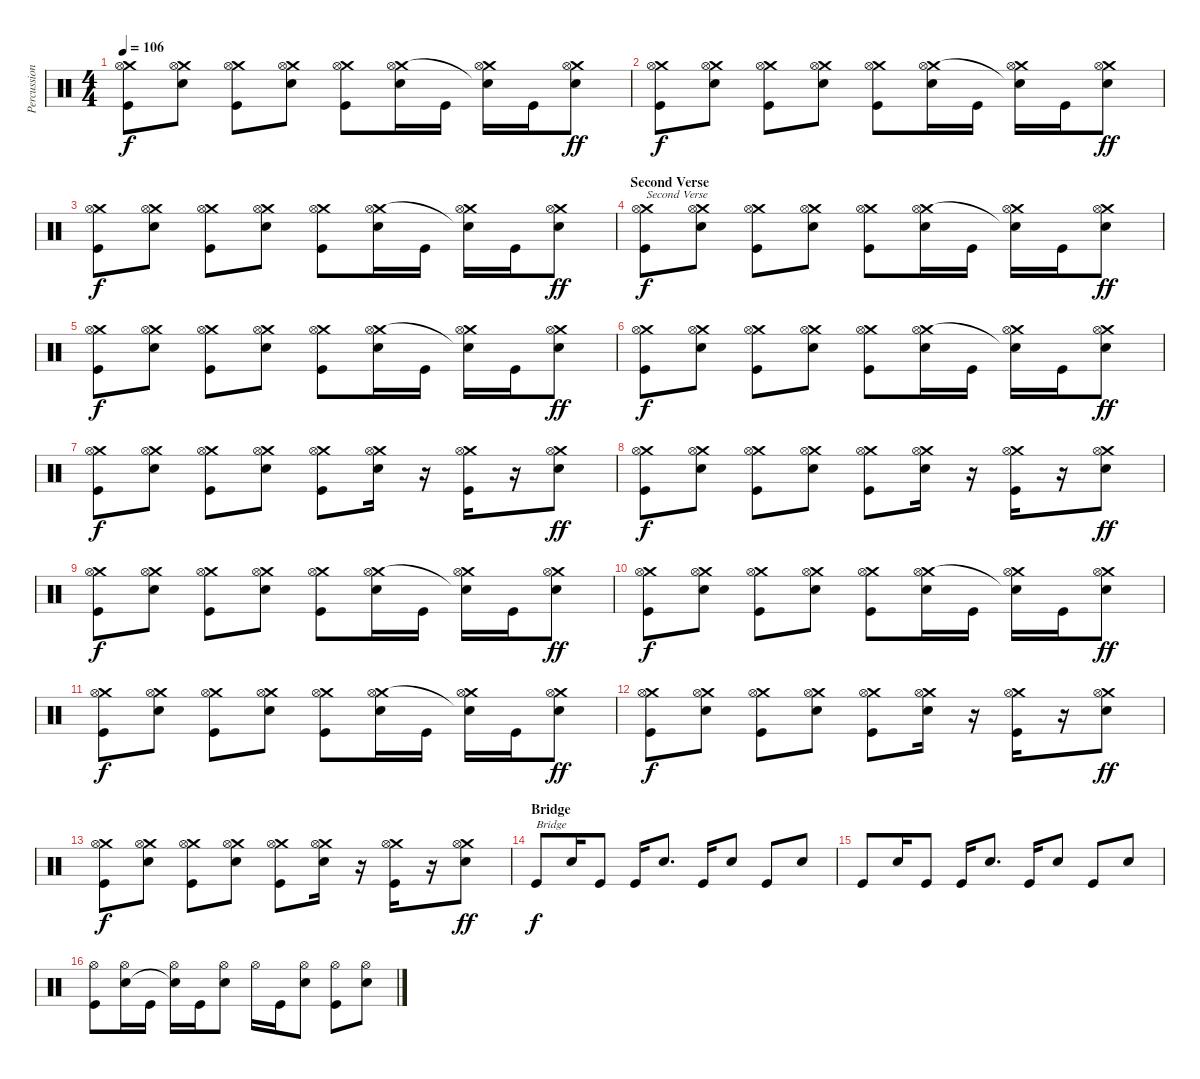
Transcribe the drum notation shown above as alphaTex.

\track ("Percussion" "Percussion") {instrument percussion}
\staff {score}
\articulation defaults
\ts (4 4)
\tempo 106
\clef neutral
\ks c
("Crash medium (hit)" "Hi-Hat (open)" "Kick (hit)").8{dy f} ("Crash medium (hit)" "Electric Snare (hit)" "Hi-Hat (open)").8 ("Crash medium (hit)" "Hi-Hat (open)" "Kick (hit)").8 ("Crash medium (hit)" "Electric Snare (hit)" "Hi-Hat (open)").8 ("Crash medium (hit)" "Hi-Hat (open)" "Kick (hit)").8 ("Crash medium (hit)" "Electric Snare (hit)" "Hi-Hat (open)").16 "Kick (hit)".16 ("Crash medium (hit)" "Hi-Hat (open)" "Snare (hit)"{t}).16 "Kick (hit)".16 ("Crash medium (hit)" "Electric Snare (hit)" "Hi-Hat (open)").8{dy ff} |
("Crash medium (hit)" "Hi-Hat (open)" "Kick (hit)").8{dy f} ("Crash medium (hit)" "Electric Snare (hit)" "Hi-Hat (open)").8 ("Crash medium (hit)" "Hi-Hat (open)" "Kick (hit)").8 ("Crash medium (hit)" "Electric Snare (hit)" "Hi-Hat (open)").8 ("Crash medium (hit)" "Hi-Hat (open)" "Kick (hit)").8 ("Crash medium (hit)" "Electric Snare (hit)" "Hi-Hat (open)").16 "Kick (hit)".16 ("Crash medium (hit)" "Hi-Hat (open)" "Snare (hit)"{t}).16 "Kick (hit)".16 ("Crash medium (hit)" "Electric Snare (hit)" "Hi-Hat (open)").8{dy ff} |
("Crash medium (hit)" "Hi-Hat (open)" "Kick (hit)").8{dy f} ("Crash medium (hit)" "Electric Snare (hit)" "Hi-Hat (open)").8 ("Crash medium (hit)" "Hi-Hat (open)" "Kick (hit)").8 ("Crash medium (hit)" "Electric Snare (hit)" "Hi-Hat (open)").8 ("Crash medium (hit)" "Hi-Hat (open)" "Kick (hit)").8 ("Crash medium (hit)" "Electric Snare (hit)" "Hi-Hat (open)").16 "Kick (hit)".16 ("Crash medium (hit)" "Hi-Hat (open)" "Snare (hit)"{t}).16 "Kick (hit)".16 ("Crash medium (hit)" "Electric Snare (hit)" "Hi-Hat (open)").8{dy ff} |
\section ("" "Second Verse")
("Crash medium (hit)" "Hi-Hat (open)" "Kick (hit)").8{txt "Second Verse" dy f} ("Crash medium (hit)" "Electric Snare (hit)" "Hi-Hat (open)").8 ("Crash medium (hit)" "Hi-Hat (open)" "Kick (hit)").8 ("Crash medium (hit)" "Electric Snare (hit)" "Hi-Hat (open)").8 ("Crash medium (hit)" "Hi-Hat (open)" "Kick (hit)").8 ("Crash medium (hit)" "Electric Snare (hit)" "Hi-Hat (open)").16 "Kick (hit)".16 ("Crash medium (hit)" "Hi-Hat (open)" "Snare (hit)"{t}).16 "Kick (hit)".16 ("Crash medium (hit)" "Electric Snare (hit)" "Hi-Hat (open)").8{dy ff} |
("Crash medium (hit)" "Hi-Hat (open)" "Kick (hit)").8{dy f} ("Crash medium (hit)" "Electric Snare (hit)" "Hi-Hat (open)").8 ("Crash medium (hit)" "Hi-Hat (open)" "Kick (hit)").8 ("Crash medium (hit)" "Electric Snare (hit)" "Hi-Hat (open)").8 ("Crash medium (hit)" "Hi-Hat (open)" "Kick (hit)").8 ("Crash medium (hit)" "Electric Snare (hit)" "Hi-Hat (open)").16 "Kick (hit)".16 ("Crash medium (hit)" "Hi-Hat (open)" "Snare (hit)"{t}).16 "Kick (hit)".16 ("Crash medium (hit)" "Electric Snare (hit)" "Hi-Hat (open)").8{dy ff} |
("Crash medium (hit)" "Hi-Hat (open)" "Kick (hit)").8{dy f} ("Crash medium (hit)" "Electric Snare (hit)" "Hi-Hat (open)").8 ("Crash medium (hit)" "Hi-Hat (open)" "Kick (hit)").8 ("Crash medium (hit)" "Electric Snare (hit)" "Hi-Hat (open)").8 ("Crash medium (hit)" "Hi-Hat (open)" "Kick (hit)").8 ("Crash medium (hit)" "Electric Snare (hit)" "Hi-Hat (open)").16 "Kick (hit)".16 ("Crash medium (hit)" "Hi-Hat (open)" "Snare (hit)"{t}).16 "Kick (hit)".16 ("Crash medium (hit)" "Electric Snare (hit)" "Hi-Hat (open)").8{dy ff} |
("Crash medium (hit)" "Hi-Hat (open)" "Kick (hit)").8{dy f} ("Crash medium (hit)" "Electric Snare (hit)" "Hi-Hat (open)").8 ("Crash medium (hit)" "Hi-Hat (open)" "Kick (hit)").8 ("Crash medium (hit)" "Electric Snare (hit)" "Hi-Hat (open)").8 ("Crash medium (hit)" "Hi-Hat (open)" "Kick (hit)").8 ("Crash medium (hit)" "Electric Snare (hit)" "Hi-Hat (open)").16 r.16 ("Crash medium (hit)" "Hi-Hat (open)" "Kick (hit)").16 r.16 ("Crash medium (hit)" "Electric Snare (hit)" "Hi-Hat (open)").8{dy ff} |
("Crash medium (hit)" "Hi-Hat (open)" "Kick (hit)").8{dy f} ("Crash medium (hit)" "Electric Snare (hit)" "Hi-Hat (open)").8 ("Crash medium (hit)" "Hi-Hat (open)" "Kick (hit)").8 ("Crash medium (hit)" "Electric Snare (hit)" "Hi-Hat (open)").8 ("Crash medium (hit)" "Hi-Hat (open)" "Kick (hit)").8 ("Crash medium (hit)" "Electric Snare (hit)" "Hi-Hat (open)").16 r.16 ("Crash medium (hit)" "Hi-Hat (open)" "Kick (hit)").16 r.16 ("Crash medium (hit)" "Electric Snare (hit)" "Hi-Hat (open)").8{dy ff} |
("Crash medium (hit)" "Hi-Hat (open)" "Kick (hit)").8{dy f} ("Crash medium (hit)" "Electric Snare (hit)" "Hi-Hat (open)").8 ("Crash medium (hit)" "Hi-Hat (open)" "Kick (hit)").8 ("Crash medium (hit)" "Electric Snare (hit)" "Hi-Hat (open)").8 ("Crash medium (hit)" "Hi-Hat (open)" "Kick (hit)").8 ("Crash medium (hit)" "Electric Snare (hit)" "Hi-Hat (open)").16 "Kick (hit)".16 ("Crash medium (hit)" "Hi-Hat (open)" "Snare (hit)"{t}).16 "Kick (hit)".16 ("Crash medium (hit)" "Electric Snare (hit)" "Hi-Hat (open)").8{dy ff} |
("Crash medium (hit)" "Hi-Hat (open)" "Kick (hit)").8{dy f} ("Crash medium (hit)" "Electric Snare (hit)" "Hi-Hat (open)").8 ("Crash medium (hit)" "Hi-Hat (open)" "Kick (hit)").8 ("Crash medium (hit)" "Electric Snare (hit)" "Hi-Hat (open)").8 ("Crash medium (hit)" "Hi-Hat (open)" "Kick (hit)").8 ("Crash medium (hit)" "Electric Snare (hit)" "Hi-Hat (open)").16 "Kick (hit)".16 ("Crash medium (hit)" "Hi-Hat (open)" "Snare (hit)"{t}).16 "Kick (hit)".16 ("Crash medium (hit)" "Electric Snare (hit)" "Hi-Hat (open)").8{dy ff} |
("Crash medium (hit)" "Hi-Hat (open)" "Kick (hit)").8{dy f} ("Crash medium (hit)" "Electric Snare (hit)" "Hi-Hat (open)").8 ("Crash medium (hit)" "Hi-Hat (open)" "Kick (hit)").8 ("Crash medium (hit)" "Electric Snare (hit)" "Hi-Hat (open)").8 ("Crash medium (hit)" "Hi-Hat (open)" "Kick (hit)").8 ("Crash medium (hit)" "Electric Snare (hit)" "Hi-Hat (open)").16 "Kick (hit)".16 ("Crash medium (hit)" "Hi-Hat (open)" "Snare (hit)"{t}).16 "Kick (hit)".16 ("Crash medium (hit)" "Electric Snare (hit)" "Hi-Hat (open)").8{dy ff} |
("Crash medium (hit)" "Hi-Hat (open)" "Kick (hit)").8{dy f} ("Crash medium (hit)" "Electric Snare (hit)" "Hi-Hat (open)").8 ("Crash medium (hit)" "Hi-Hat (open)" "Kick (hit)").8 ("Crash medium (hit)" "Electric Snare (hit)" "Hi-Hat (open)").8 ("Crash medium (hit)" "Hi-Hat (open)" "Kick (hit)").8 ("Crash medium (hit)" "Electric Snare (hit)" "Hi-Hat (open)").16 r.16 ("Crash medium (hit)" "Hi-Hat (open)" "Kick (hit)").16 r.16 ("Crash medium (hit)" "Electric Snare (hit)" "Hi-Hat (open)").8{dy ff} |
("Crash medium (hit)" "Hi-Hat (open)" "Kick (hit)").8{dy f} ("Crash medium (hit)" "Electric Snare (hit)" "Hi-Hat (open)").8 ("Crash medium (hit)" "Hi-Hat (open)" "Kick (hit)").8 ("Crash medium (hit)" "Electric Snare (hit)" "Hi-Hat (open)").8 ("Crash medium (hit)" "Hi-Hat (open)" "Kick (hit)").8 ("Crash medium (hit)" "Electric Snare (hit)" "Hi-Hat (open)").16 r.16 ("Crash medium (hit)" "Hi-Hat (open)" "Kick (hit)").16 r.16 ("Crash medium (hit)" "Electric Snare (hit)" "Hi-Hat (open)").8{dy ff} |
\section ("" "Bridge")
"Kick (hit)".8{txt "Bridge" dy f} "Electric Snare (hit)".16 "Kick (hit)".8 "Kick (hit)".16 "Electric Snare (hit)".8{d} "Kick (hit)".16 "Electric Snare (hit)".8 "Kick (hit)".8 "Electric Snare (hit)".8 |
"Kick (hit)".8 "Electric Snare (hit)".16 "Kick (hit)".8 "Kick (hit)".16 "Electric Snare (hit)".8{d} "Kick (hit)".16 "Electric Snare (hit)".8 "Kick (hit)".8 "Electric Snare (hit)".8 |
("Hi-Hat (open)" "Kick (hit)").8 ("Hi-Hat (open)" "Electric Snare (hit)").16 "Kick (hit)".16 ("Hi-Hat (open)" "Snare (hit)"{t}).16 "Kick (hit)".16 ("Hi-Hat (open)" "Electric Snare (hit)").8 "Hi-Hat (open)".16 "Kick (hit)".16 ("Hi-Hat (open)" "Electric Snare (hit)").8 ("Hi-Hat (open)" "Kick (hit)").8 ("Hi-Hat (open)" "Electric Snare (hit)").8
